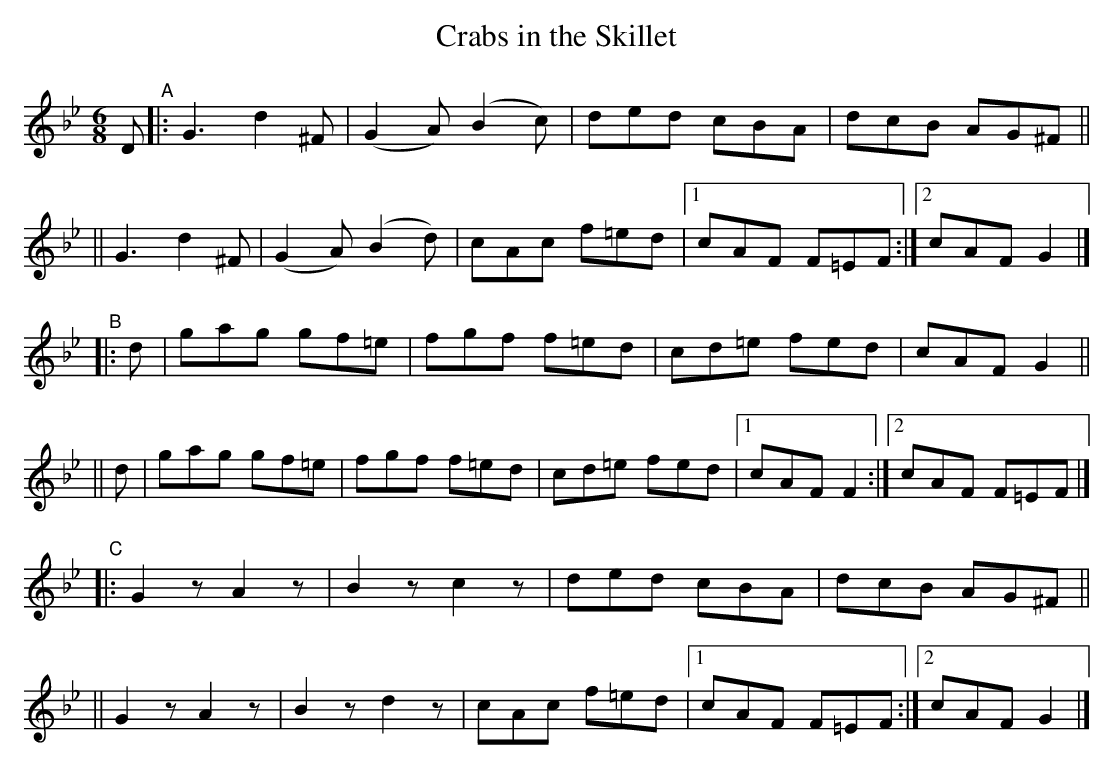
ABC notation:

X:1
T: Crabs in the Skillet
M: 6/8
L: 1/8
K: Gm
D "^A"\
|: G3 d2^F | (G2A) (B2c) | ded cBA | dcB AG^F ||
|| G3 d2^F | (G2A) (B2d) | cAc f=ed |[1 cAF F=EF :|[2 cAF G2 |]
"^B"\
|: d | gag gf=e | fgf f=ed | cd=e fed | cAF G2 ||
|| d | gag gf=e | fgf f=ed | cd=e fed |[1 cAF F2 :|[2 cAF F=EF |]
"^C"\
|: G2z A2z | B2z c2z | ded cBA | dcB AG^F ||
|| G2z A2z | B2z d2z | cAc f=ed |[1 cAF F=EF :|[2 cAF G2 |]
